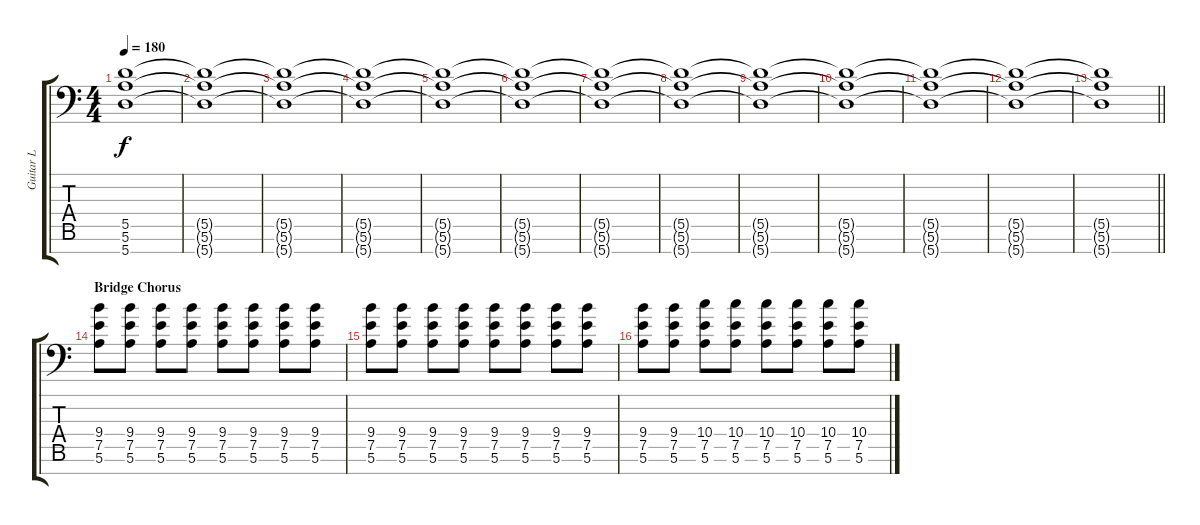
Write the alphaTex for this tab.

\track ("Guitar L" "Guitar L") {instrument distortionguitar}
\staff {score tabs}
\tuning (E4 B3 G3 D3 A2 E2 A1) {hide}
\ts (4 4)
\tempo 180
\clef f4
\ks c
(5.5{t} 5.6{t} 5.7{t}).1{dy f} |
(5.5{t} 5.6{t} 5.7{t}).1 |
(5.5{t} 5.6{t} 5.7{t}).1 |
(5.5{t} 5.6{t} 5.7{t}).1 |
(5.5{t} 5.6{t} 5.7{t}).1 |
(5.5{t} 5.6{t} 5.7{t}).1 |
(5.5{t} 5.6{t} 5.7{t}).1 |
(5.5{t} 5.6{t} 5.7{t}).1 |
(5.5{t} 5.6{t} 5.7{t}).1 |
(5.5{t} 5.6{t} 5.7{t}).1 |
(5.5{t} 5.6{t} 5.7{t}).1 |
(5.5{t} 5.6{t} 5.7{t}).1 |
\barLineRight lightlight
(5.5{t} 5.6{t} 5.7{t}).1 |
\section ("" "Bridge Chorus")
(9.4 7.5 5.6).8 (9.4 7.5 5.6).8 (9.4 7.5 5.6).8 (9.4 7.5 5.6).8 (9.4 7.5 5.6).8 (9.4 7.5 5.6).8 (9.4 7.5 5.6).8 (9.4 7.5 5.6).8 |
(9.4 7.5 5.6).8 (9.4 7.5 5.6).8 (9.4 7.5 5.6).8 (9.4 7.5 5.6).8 (9.4 7.5 5.6).8 (9.4 7.5 5.6).8 (9.4 7.5 5.6).8 (9.4 7.5 5.6).8 |
(9.4 7.5 5.6).8 (9.4 7.5 5.6).8 (10.4 7.5 5.6).8 (10.4 7.5 5.6).8 (10.4 7.5 5.6).8 (10.4 7.5 5.6).8 (10.4 7.5 5.6).8 (10.4 7.5 5.6).8
